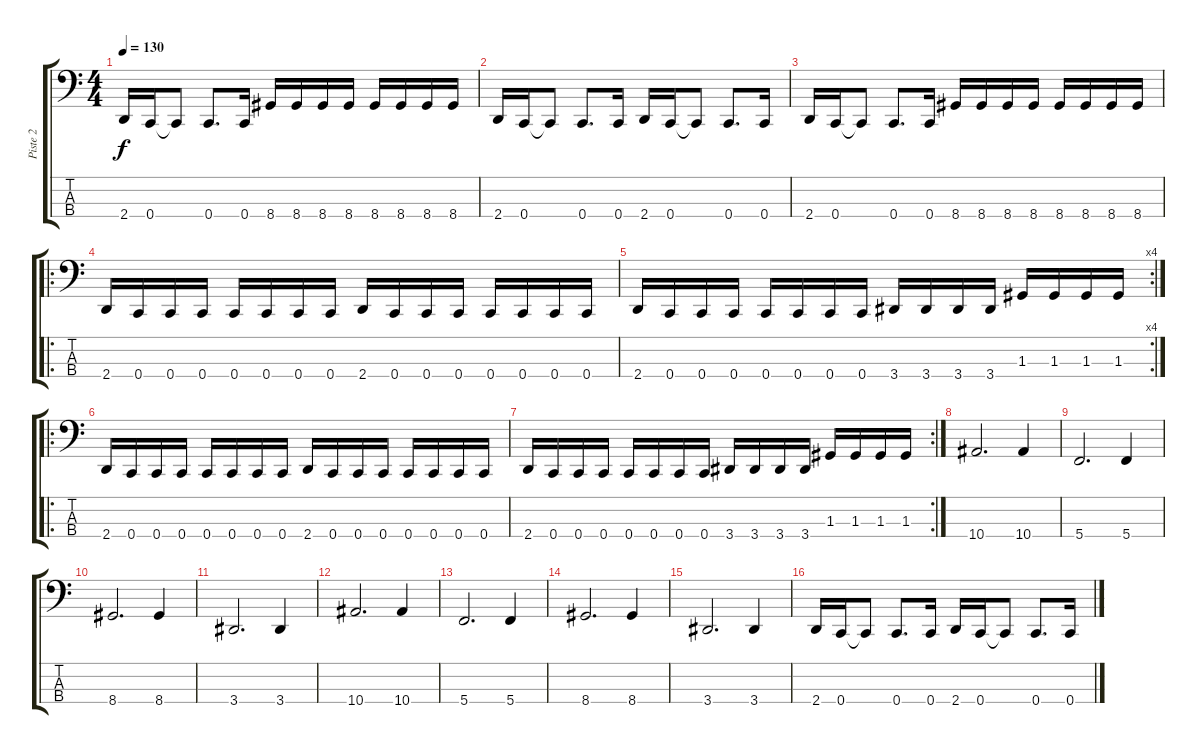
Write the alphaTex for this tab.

\track ("Piste 2" "Piste 2") {instrument slapbass1}
\staff {score tabs}
\tuning (F2 C2 G1 C1) {hide}
\ts (4 4)
\tempo 130
\clef f4
\ks c
2.4.16{dy f} 0.4.16 0.4{t}.8 0.4.8{d} 0.4.16 8.4.16 8.4.16 8.4.16 8.4.16 8.4.16 8.4.16 8.4.16 8.4.16 |
2.4.16 0.4.16 0.4{t}.8 0.4.8{d} 0.4.16 2.4.16 0.4.16 0.4{t}.8 0.4.8{d} 0.4.16 |
2.4.16 0.4.16 0.4{t}.8 0.4.8{d} 0.4.16 8.4.16 8.4.16 8.4.16 8.4.16 8.4.16 8.4.16 8.4.16 8.4.16 |
\ro
2.4.16 0.4.16 0.4.16 0.4.16 0.4.16 0.4.16 0.4.16 0.4.16 2.4.16 0.4.16 0.4.16 0.4.16 0.4.16 0.4.16 0.4.16 0.4.16 |
\rc 4
2.4.16 0.4.16 0.4.16 0.4.16 0.4.16 0.4.16 0.4.16 0.4.16 3.4.16 3.4.16 3.4.16 3.4.16 1.3.16 1.3.16 1.3.16 1.3.16 |
\ro
2.4.16 0.4.16 0.4.16 0.4.16 0.4.16 0.4.16 0.4.16 0.4.16 2.4.16 0.4.16 0.4.16 0.4.16 0.4.16 0.4.16 0.4.16 0.4.16 |
\rc 2
2.4.16 0.4.16 0.4.16 0.4.16 0.4.16 0.4.16 0.4.16 0.4.16 3.4.16 3.4.16 3.4.16 3.4.16 1.3.16 1.3.16 1.3.16 1.3.16 |
10.4.2{d} 10.4.4 |
5.4.2{d} 5.4.4 |
8.4.2{d} 8.4.4 |
3.4.2{d} 3.4.4 |
10.4.2{d} 10.4.4 |
5.4.2{d} 5.4.4 |
8.4.2{d} 8.4.4 |
3.4.2{d} 3.4.4 |
2.4.16 0.4.16 0.4{t}.8 0.4.8{d} 0.4.16 2.4.16 0.4.16 0.4{t}.8 0.4.8{d} 0.4.16
